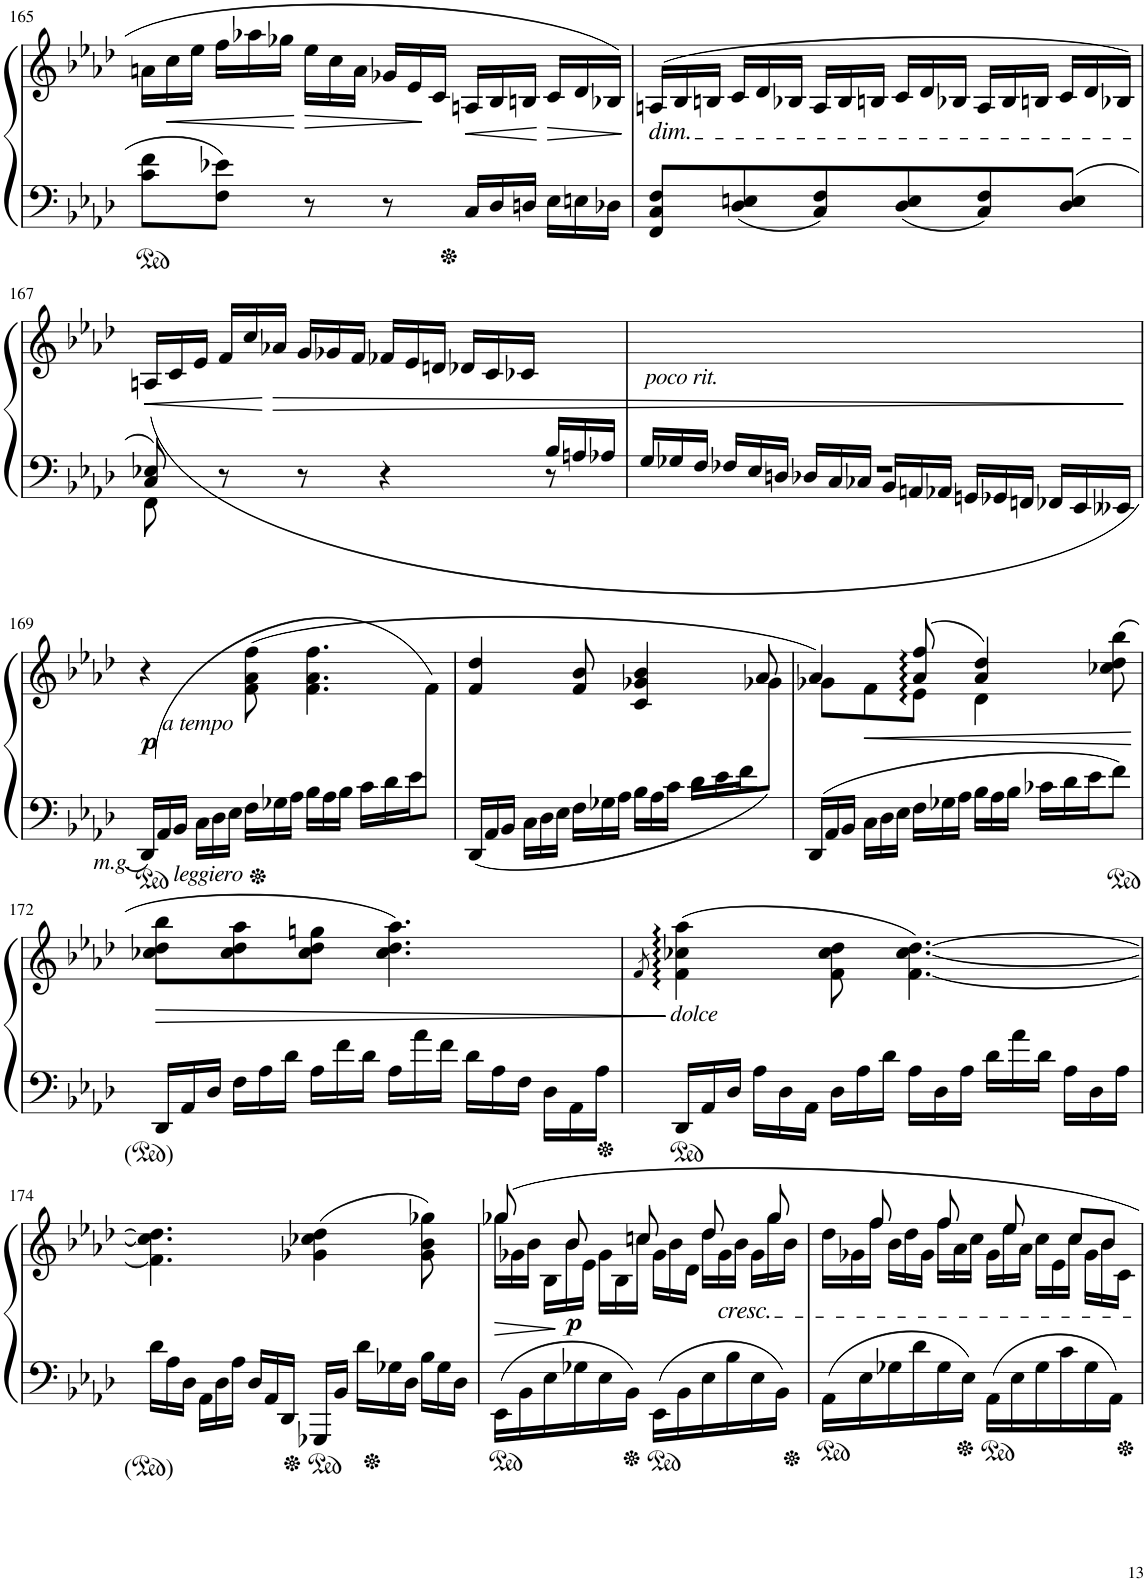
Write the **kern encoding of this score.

**kern	**kern	**dynam
*part1	*part1	*part1
*staff2	*staff1	*staff1/2
*I"Pianinas	*	*
!!LO:PB:g=z
*clefF4	*clefG2	*
*k[b-e-a-d-]	*k[b-e-a-d-]	*
*M6/8	*M6/8	*
*	*Xbrackettup	*
=165	=165	=165
8c\ 8f\L	24an\LL	.
!	!	!LO:HP:b
.	24cc\	<
.	24ee-\JJ	.
8F\ 8e-X\J	24ff\LL	.
.	24aa-X\	.
.	24gg-X\JJ	.
!	!	!LO:HP:b
8r	24ee-\LL	>
.	24cc\	.
.	24a\JJ	.
8r	24g-X/LL	.
.	24e-/	.
.	24c/JJ	[
*Xbrackettup	*	*
!	!	!LO:HP:b
24C/LL	24An/LL	<
24D-/	24B-/	.
24Dn/JJ	24Bn/JJ	.
!	!	!LO:HP:n=1:b
24E-\LL	24c/LL	] >
24En\	24d-/	.
24D-X\JJ	24B-X/JJ	.
.	.	[
=166	=166	=166
!	!LO:TX:b:i:t=dim.	!
8FF/ 8C/ 8F/L	(>24An/LL	.
.	24B-/	.
.	24Bn/JJ	.
8D-/ 8En/	24c/LL	.
.	24d-/	.
.	24B-X/JJ	.
8C/ 8F/	24A/LL	.
.	24B-/	.
.	24Bn/JJ	.
8D-/ 8E/	24c/LL	.
.	24d-/	.
.	24B-X/JJ	.
8C/ 8F/	24A/LL	.
.	24B-/	.
.	24Bn/JJ	.
8D-/ 8E/J	24c/LL	.
.	24d-/	.
.	24B-X/JJ)	.
!!LO:LB:g=z
=167	=167	=167
*^	*	*
*	*^	*	*
!	!	!	!	!LO:HP:b
8ryy	8C/ 8E-X/	8FF\	(24An/LL	<
.	.	.	24c/	.
.	.	.	24e-/JJ	.
.	8r	2ryy	24f/LL	.
.	.	.	24cc/	.
!	!	!	!	!LO:HP:n=1:b
.	.	.	24a-X/JJ	] >
.	8r	.	24g/LL	.
.	.	.	24g-X/	.
.	.	.	24f/JJ	.
.	4r	.	24f-X/LL	.
.	.	.	24e-/	.
.	.	.	24dn/JJ	.
.	.	.	24d-X/LL	.
.	.	.	24c/	.
.	.	.	24c-X/JJ	.
24B-/LL	8r	8ryy	8ryy	.
24An/	.	.	.	.
24A-X/JJ	.	.	.	.
*	*v	*v	*	*
=168	=168	=168	=168
!	!	!LO:TX:b:i:t=poco rit.	!
24G/LL	2.r	6ryy	.
24G-X/	.	.	.
24F/JJ	.	.	.
24F-X/LL	.	.	.
24E-/	.	6ryy	.
24Dn/JJ	.	.	.
24D-X/LL	.	.	.
24C/	.	.	.
24C-X/JJ	.	12ryy	.
24BB-/LL	.	.	.
24AAn/	.	8ryy	.
24AA-X/JJ	.	.	.
24GGn/LL	.	.	.
24GG-X/	.	8ryy	.
24FFn/JJ	.	.	.
24FF-X/LL	.	.	.
24EE->/	.	12ryy	.
24EE--X>/JJ	.	.	.
*v	*v	*	*
.	.	[
!!LO:LB:g=z
=169	=169	=169
*	*^	*
!	!LO:TX:b:i:t=a tempo	!	!
!LO:TX:b:i:t=m.g.	!	!	!
!	!	!	!LO:DY:b
(24DD-/LL)	4r	8ryy	p
!LO:TX:b:i:t=leggiero	!	!	!
24AA-/	.	.	.
24BB-/JJ	.	.	.
*	*v	*v	*
24C\LL	.	.
24D-\	.	.
24E-\JJ	.	.
24F\LL	(8f\ 8a-\ 8ff\	.
24G-X\	.	.
24A-\JJ	.	.
24B-\LL	4.f\ 4.a-\ 4.ff\	.
24A-\	.	.
24B-\JJ	.	.
24c\LL	.	.
24d-\	.	.
24e-\J	.	.
*	*^	*
8ryy	.	8f\J)	.
=170	=170	=170	=170
*^	*	*	*
2ryy	24DD-/LL	4f/ 4dd-/	8ryy	.
.	24AA-/	.	.	.
.	24BB-/JJ	.	.	.
*	*	*v	*v	*
.	24C\LL	.	.
.	24D-\	.	.
.	24E-\JJ	.	.
.	24F\LL	8f/ 8b-/	.
.	24G-X\	.	.
.	24A-\JJ	.	.
.	24B-\LL	4c/ 4g-X/ 4b-/	.
.	24A-\	.	.
.	24c\JJ	.	.
24d-\LL	4ryy	.	.
24e-\	.	.	.
24f\J	.	.	.
*	*	*^	*
8ryy	.	8a-/	(8g-X\J	.
*v	*v	*	*	*
=171	=171	=171	=171
24DD-/LL	4a-/)	8g-X\L	.
24AA-/	.	.	.
24BB-/JJ	.	.	.
!	!	!	!LO:HP:b
24C\LL	.	8f\	<
24D-\	.	.	.
24E-\JJ	.	.	.
24F\LL	(8a-/ 8ff/	8e-\J	.
24G-X\	.	.	.
24A-\JJ	.	.	.
24B-\LL	4a-/ 4dd-/)	4d-\	.
24A-\	.	.	.
24B-\JJ	.	.	.
24c-X\LL	.	.	.
24d-\	.	.	.
24e-\J	.	.	.
8f\J	(>8cc-X\ 8dd-\ 8bb-\	8ryy	.
*	*v	*v	*
.	.	]
!!LO:LB:g=z
=172	=172	=172
!	!	!LO:HP:b
24DD-/LL	8cc-X\ 8dd-\ 8bb-\L	>
24AA-/	.	.
24D-/JJ	.	.
24F\LL	8cc-\ 8dd-\ 8aa-\	.
24A-\	.	.
24d-\JJ	.	.
24A-\LL	8cc-\ 8dd-\ 8ggn\J	.
24f\	.	.
24d-\JJ	.	.
24A-\LL	4.cc-\ 4.dd-\ 4.aa-\)	.
24a-\	.	.
24f\JJ	.	.
24d-\LL	.	.
24A-\	.	.
24F\JJ	.	.
24D-\LL	.	.
24AA-\	.	.
24A-\JJ	.	.
.	.	[
=173	=173	=173
.	8qf/	.
!	!LO:TX:b:i:t=dolce	!
24DD-/LL	(4f\^ 4cc-X\^ 4aa-\^	.
24AA-/	.	.
24D-/JJ	.	.
24A-\LL	.	.
24D-\	.	.
24AA-\JJ	.	.
24D-\LL	8f\ 8cc-\ 8dd-\	.
24A-\	.	.
24d-\JJ	.	.
24A-\LL	[4.f\ [4.cc-\ [4.dd-\)	.
24D-\	.	.
24A-\JJ	.	.
24d-\LL	.	.
24a-\	.	.
24d-\JJ	.	.
24A-\LL	.	.
24D-\	.	.
24A-\JJ	.	.
!!LO:LB:g=z
=174	=174	=174
24d-\LL	4.f\] 4.cc-\] 4.dd-\]	.
24A-\	.	.
24D-\JJ	.	.
24AA-\LL	.	.
24D-\	.	.
24A-\JJ	.	.
24D-/LL	.	.
24AA-/	.	.
24DD-/JJ	.	.
16GGG-X/LL	(4g-X\ 4cc-X\ 4dd-\	.
16BB-/JJ	.	.
24d-\LL	.	.
24G-X\	.	.
24D-\JJ	.	.
24B-\LL	8g-\ 8b-\ 8gg-X\)	.
24G-\	.	.
24D-\JJ	.	.
=175	=175	=175
*	*^	*
16EE-\LL	8gg-X/	24gg-\LL	.
.	.	24g-X\	.
16BB-\	.	.	.
.	.	24b-\JJ	.
*	*brackettup	*Xbrackettup	*
16E-\	24ryy	24B-\LL	.
.	12b-/	24b-\	]
!	!	!	!LO:DY:a=2
16G-X\	.	.	p
.	.	24e-\JJ	.
*	*brackettup	*Xbrackettup	*
16E-\	24ryy	24g-\LL	.
.	24ryy	24B-\	.
16BB-\JJ	.	.	.
.	12ccn/	24cc\JJ	.
16EE-\LL	.	24g-\LL	.
.	24ryy	24b-\	.
16BB-\	.	.	.
.	24ryy	24d-\JJ	.
16E-\	8dd-/	24dd-\LL	.
!	!	!LO:TX:b:i:t=cresc.	!
.	.	24g-\	.
16B-\	.	.	.
.	.	24b-\JJ	.
*	*brackettup	*Xbrackettup	*
16E-\	24ryy	24g-\LL	.
.	12gg-/	24gg-\	.
16BB-\JJ	.	.	.
.	.	24b-\JJ	.
=176	=176	=176	=176
*	*brackettup	*Xbrackettup	*
16AA-\LL	24ryy	24dd-\LL	.
.	24ryy	24g-X\	.
16E-\	.	.	.
.	12ff/	24ff\JJ	.
16G-X\	.	24b-\LL	.
.	24ryy	24dd-\	.
16d-\	.	.	.
.	24ryy	24g-\JJ	.
16G-\	8ff/	24ff\LL	.
.	.	24a-\	.
16E-\JJ	.	.	.
.	.	24cc\JJ	.
*	*brackettup	*Xbrackettup	*
16AA-\LL	24ryy	24g-\LL	.
.	12ee-/	24ee-\	.
16E-\	.	.	.
.	.	24a-\JJ	.
*	*brackettup	*Xbrackettup	*
16G-\	24ryy	24cc\LL	.
.	24ryy	24e-\	.
16c\	.	.	.
.	12cc/L	24cc\JJ	.
16G-\	.	24g-\LL	.
.	12b-/J	24b-\	.
16AA-\JJ	.	.	.
.	.	24c\JJ	.
*	*v	*v	*
=	=	=
*-	*-	*-
